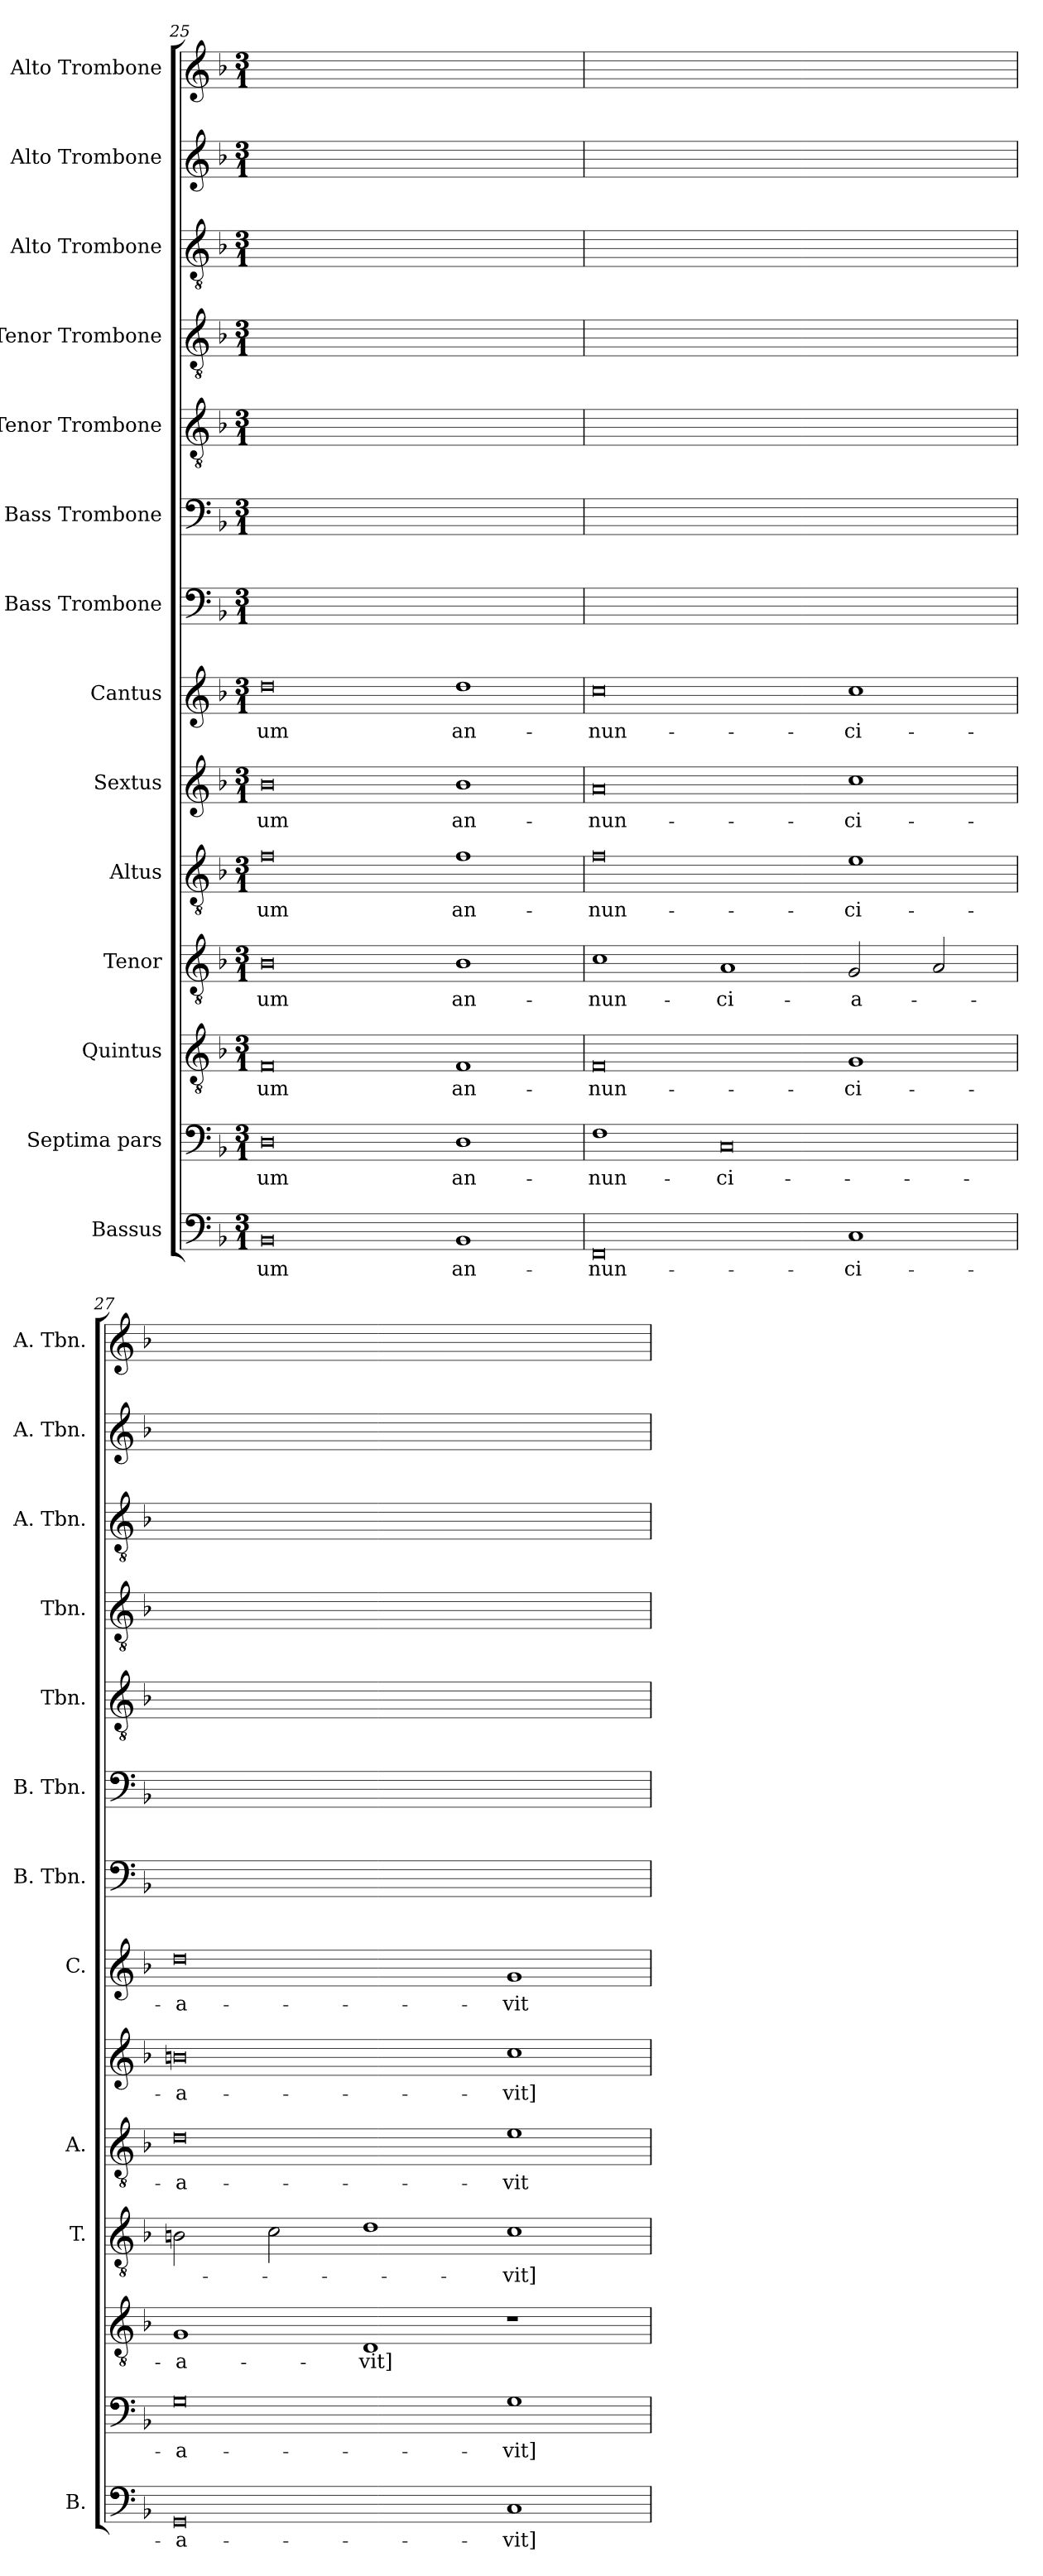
**kern	**text	**kern	**text	**kern	**text	**kern	**text	**kern	**text	**kern	**text	**kern	**text	**kern	**text	**kern	**text	**kern	**text	**kern	**text	**kern	**text	**kern	**text	**kern	**text
*part14	*part14	*part13	*part13	*part12	*part12	*part11	*part11	*part10	*part10	*part9	*part9	*part8	*part8	*part7	*part7	*part6	*part6	*part5	*part5	*part4	*part4	*part3	*part3	*part2	*part2	*part1	*part1
*staff14	*staff14	*staff13	*staff13	*staff12	*staff12	*staff11	*staff11	*staff10	*staff10	*staff9	*staff9	*staff8	*staff8	*staff7	*staff7	*staff6	*staff6	*staff5	*staff5	*staff4	*staff4	*staff3	*staff3	*staff2	*staff2	*staff1	*staff1
*I"Bassus	*	*I"Septima pars	*	*I"Quintus	*	*I"Tenor	*	*I"Altus	*	*I"Sextus	*	*I"Cantus	*	*I"Bass Trombone	*	*I"Bass Trombone	*	*I"Tenor Trombone	*	*I"Tenor Trombone	*	*I"Alto Trombone	*	*I"Alto Trombone	*	*I"Alto Trombone	*
*I'B.	*	*	*	*	*	*I'T.	*	*I'A.	*	*	*	*I'C.	*	*I'B. Tbn.	*	*I'B. Tbn.	*	*I'Tbn.	*	*I'Tbn.	*	*I'A. Tbn.	*	*I'A. Tbn.	*	*I'A. Tbn.	*
*clefF4	*	*clefF4	*	*clefGv2	*	*clefGv2	*	*clefGv2	*	*clefG2	*	*clefG2	*	*clefF4	*	*clefF4	*	*clefGv2	*	*clefGv2	*	*clefGv2	*	*clefG2	*	*clefG2	*
*	*	*	*	*ITrd7c12	*	*ITrd7c12	*	*ITrd7c12	*	*	*	*	*	*	*	*	*	*	*	*	*	*	*	*	*	*	*
*k[b-]	*	*k[b-]	*	*k[b-]	*	*k[b-]	*	*k[b-]	*	*k[b-]	*	*k[b-]	*	*k[b-]	*	*k[b-]	*	*k[b-]	*	*k[b-]	*	*k[b-]	*	*k[b-]	*	*k[b-]	*
*d:	*	*d:	*	*d:	*	*d:	*	*d:	*	*d:	*	*d:	*	*d:	*	*d:	*	*d:	*	*d:	*	*d:	*	*d:	*	*d:	*
*M3/1	*	*M3/1	*	*M3/1	*	*M3/1	*	*M3/1	*	*M3/1	*	*M3/1	*	*M3/1	*	*M3/1	*	*M3/1	*	*M3/1	*	*M3/1	*	*M3/1	*	*M3/1	*
=25	=25	=25	=25	=25	=25	=25	=25	=25	=25	=25	=25	=25	=25	=25	=25	=25	=25	=25	=25	=25	=25	=25	=25	=25	=25	=25	=25
!	!LO:LY:b	!	!LO:LY:b	!	!LO:LY:b	!	!LO:LY:b	!	!LO:LY:b	!	!LO:LY:b	!	!LO:LY:b	!	!	!	!	!	!	!	!	!	!	!	!	!	!
0BB-	-um	0D	-um	0FF	-um	0BB-	-um	0F	-um	0b-	-um	0dd	-um	0BB-yy	-um	0Dyy	-um	0FFyy	-um	0BB-yy	-um	0Fyy	-um	0b-yy	-um	0ddyy	-um
!	!LO:LY:b	!	!LO:LY:b	!	!LO:LY:b	!	!LO:LY:b	!	!LO:LY:b	!	!LO:LY:b	!	!LO:LY:b	!	!	!	!	!	!	!	!	!	!	!	!	!	!
1BB-	an-	1D	an-	1FF	an-	1BB-	an-	1F	an-	1b-	an-	1dd	an-	1BB-yy	an-	1Dyy	an-	1FFyy	an-	1BB-yy	an-	1Fyy	an-	1b-yy	an-	1ddyy	an-
=26	=26	=26	=26	=26	=26	=26	=26	=26	=26	=26	=26	=26	=26	=26	=26	=26	=26	=26	=26	=26	=26	=26	=26	=26	=26	=26	=26
!	!LO:LY:b	!	!LO:LY:b	!	!LO:LY:b	!	!LO:LY:b	!	!LO:LY:b	!	!LO:LY:b	!	!LO:LY:b	!	!	!	!	!	!	!	!	!	!	!	!	!	!
0FF	-nun-	1F	-nun-	0FF	-nun-	1C	-nun-	0F	-nun-	0a	-nun-	0cc	-nun-	0FFyy	-nun-	1Fyy	-nun-	0FFyy	-nun-	1Cyy	-nun-	0Fyy	-nun-	0ayy	-nun-	0ccyy	-nun-
!	!	!	!LO:LY:b	!	!	!	!LO:LY:b	!	!	!	!	!	!	!	!	!	!	!	!	!	!	!	!	!	!	!	!
.	.	0C	-ci-	.	.	1AA	-ci-	.	.	.	.	.	.	.	.	0Cyy	-ci-	.	.	1AAyy	-ci-	.	.	.	.	.	.
!	!LO:LY:b	!	!	!	!LO:LY:b	!	!LO:LY:b	!	!LO:LY:b	!	!LO:LY:b	!	!LO:LY:b	!	!	!	!	!	!	!	!	!	!	!	!	!	!
1C	-ci-	.	.	1GG	-ci-	2GG/	-a-	1E	-ci-	1cc	-ci-	1cc	-ci-	1Cyy	-ci-	.	.	1GGyy	-ci-	2GG/yy	-a-	1Eyy	-ci-	1ccyy	-ci-	1ccyy	-ci-
.	.	.	.	.	.	2AA/	.	.	.	.	.	.	.	.	.	.	.	.	.	2AA/yy	.	.	.	.	.	.	.
!!LO:LB:g=z
=27	=27	=27	=27	=27	=27	=27	=27	=27	=27	=27	=27	=27	=27	=27	=27	=27	=27	=27	=27	=27	=27	=27	=27	=27	=27	=27	=27
!	!LO:LY:b	!	!LO:LY:b	!	!LO:LY:b	!	!	!	!LO:LY:b	!	!LO:LY:b	!	!LO:LY:b	!	!	!	!	!	!	!	!	!	!	!	!	!	!
0GG	-a-	0G	-a-	1GG	-a-	2BBn\	.	0D	-a-	0bn	-a-	0dd	-a-	0GGyy	-a-	0Gyy	-a-	1GGyy	-a-	2BB/yy	.	0Dyy	-a-	0byy	-a-	0ddyy	-a-
.	.	.	.	.	.	2C\	.	.	.	.	.	.	.	.	.	.	.	.	.	2C/yy	.	.	.	.	.	.	.
!	!	!	!	!	!LO:LY:b	!	!	!	!	!	!	!	!	!	!	!	!	!	!	!	!	!	!	!	!	!	!
.	.	.	.	1DD	-vit]	1D	.	.	.	.	.	.	.	.	.	.	.	1DDyy	-vit]	1Dyy	.	.	.	.	.	.	.
!	!LO:LY:b	!	!LO:LY:b	!	!	!	!LO:LY:b	!	!LO:LY:b	!	!LO:LY:b	!	!LO:LY:b	!	!	!	!	!	!	!	!	!	!	!	!	!	!
1C	-vit]	1G	-vit]	1r	.	1C	-vit]	1E	-vit	1cc	-vit]	1g	-vit	1Cyy	-vit]	1Gyy	-vit]	1ryy	.	1Cyy	-vit]	1Eyy	-vit	1ccyy	-vit]	1gyy	-vit
=	=	=	=	=	=	=	=	=	=	=	=	=	=	=	=	=	=	=	=	=	=	=	=	=	=	=	=
*-	*-	*-	*-	*-	*-	*-	*-	*-	*-	*-	*-	*-	*-	*-	*-	*-	*-	*-	*-	*-	*-	*-	*-	*-	*-	*-	*-
